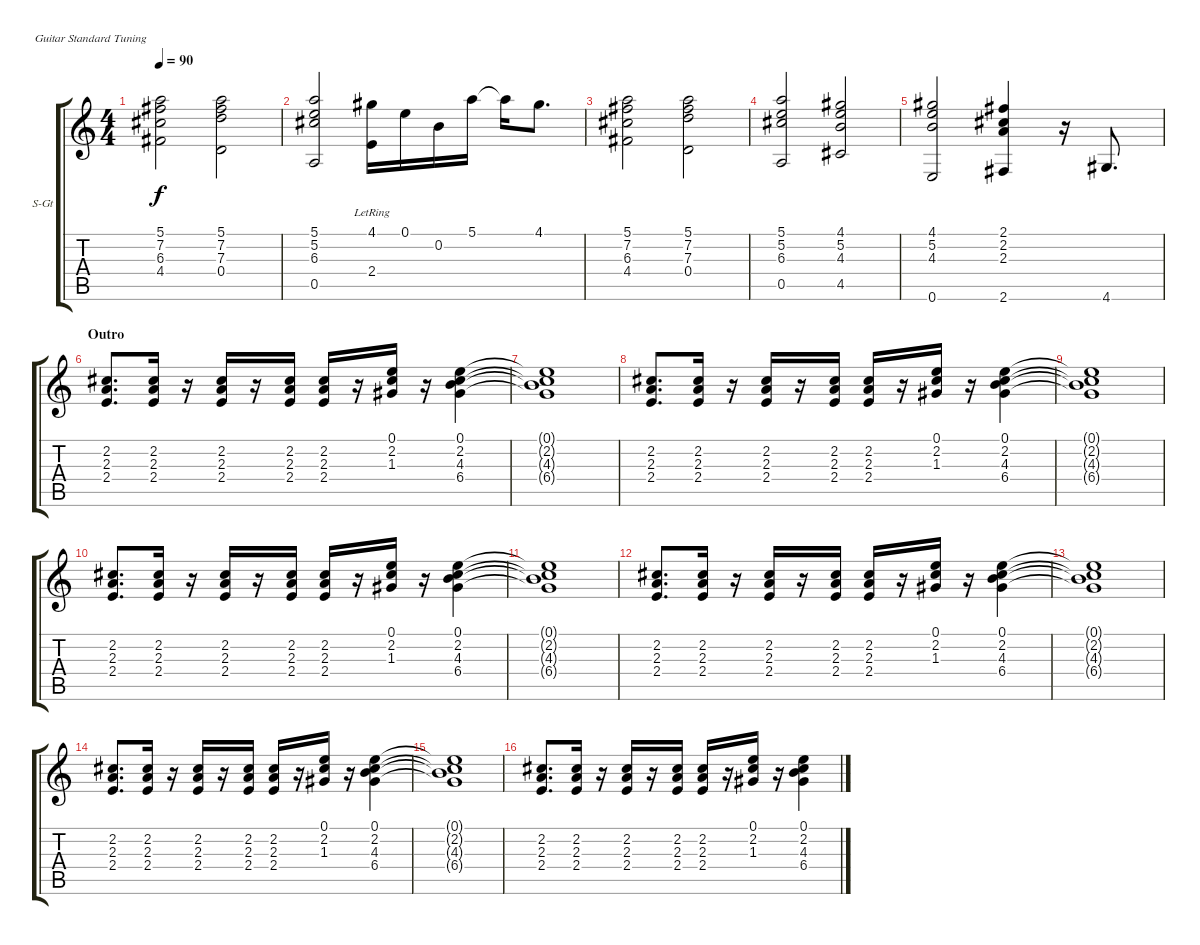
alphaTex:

\bracketExtendMode groupsimilarinstruments
\firstSystemTrackNameOrientation horizontal
\otherSystemsTrackNameOrientation horizontal
\track ("Synth 3" "S-Gt") {multiBarRest instrument synthbrass2}
\staff {score tabs}
\tuning (E4 B3 G3 D3 A2 E2)
\displaytranspose 12
\ts (4 4)
\tempo 90
\clef g2
\ks c
(5.1 7.2 6.3 4.4).2{dy f} (5.1 7.2 7.3 0.4).2 |
(5.1 5.2 6.3 0.5).2 (4.1 2.4{lr}).16 0.1.16 0.2.16 5.1.16 5.1{t}.16 4.1.8{d} |
(5.1 7.2 6.3 4.4).2 (5.1 7.2 7.3 0.4).2 |
(5.1 5.2 6.3 0.5).2 (4.1 5.2 4.3 4.5).2 |
(4.1 5.2 4.3 0.6).2 (2.1 2.2 2.3 2.6).4 r.16 4.6.8{d} |
\section ("" "Outro")
(2.2 2.3 2.4).8{d} (2.2 2.3 2.4).16 r.16 (2.2 2.3 2.4).16 r.16 (2.2 2.3 2.4).16 (2.2 2.3 2.4).16 r.16 (0.1 2.2 1.3).16 r.16 (0.1 2.2 4.3 6.4).4 |
(0.1{t} 2.2{t} 4.3{t} 6.4{t}).1 |
(2.2 2.3 2.4).8{d} (2.2 2.3 2.4).16 r.16 (2.2 2.3 2.4).16 r.16 (2.2 2.3 2.4).16 (2.2 2.3 2.4).16 r.16 (0.1 2.2 1.3).16 r.16 (0.1 2.2 4.3 6.4).4 |
(0.1{t} 2.2{t} 4.3{t} 6.4{t}).1 |
(2.2 2.3 2.4).8{d} (2.2 2.3 2.4).16 r.16 (2.2 2.3 2.4).16 r.16 (2.2 2.3 2.4).16 (2.2 2.3 2.4).16 r.16 (0.1 2.2 1.3).16 r.16 (0.1 2.2 4.3 6.4).4 |
(0.1{t} 2.2{t} 4.3{t} 6.4{t}).1 |
(2.2 2.3 2.4).8{d} (2.2 2.3 2.4).16 r.16 (2.2 2.3 2.4).16 r.16 (2.2 2.3 2.4).16 (2.2 2.3 2.4).16 r.16 (0.1 2.2 1.3).16 r.16 (0.1 2.2 4.3 6.4).4 |
(0.1{t} 2.2{t} 4.3{t} 6.4{t}).1 |
(2.2 2.3 2.4).8{d} (2.2 2.3 2.4).16 r.16 (2.2 2.3 2.4).16 r.16 (2.2 2.3 2.4).16 (2.2 2.3 2.4).16 r.16 (0.1 2.2 1.3).16 r.16 (0.1 2.2 4.3 6.4).4 |
(0.1{t} 2.2{t} 4.3{t} 6.4{t}).1 |
(2.2 2.3 2.4).8{d} (2.2 2.3 2.4).16 r.16 (2.2 2.3 2.4).16 r.16 (2.2 2.3 2.4).16 (2.2 2.3 2.4).16 r.16 (0.1 2.2 1.3).16 r.16 (0.1 2.2 4.3 6.4).4
